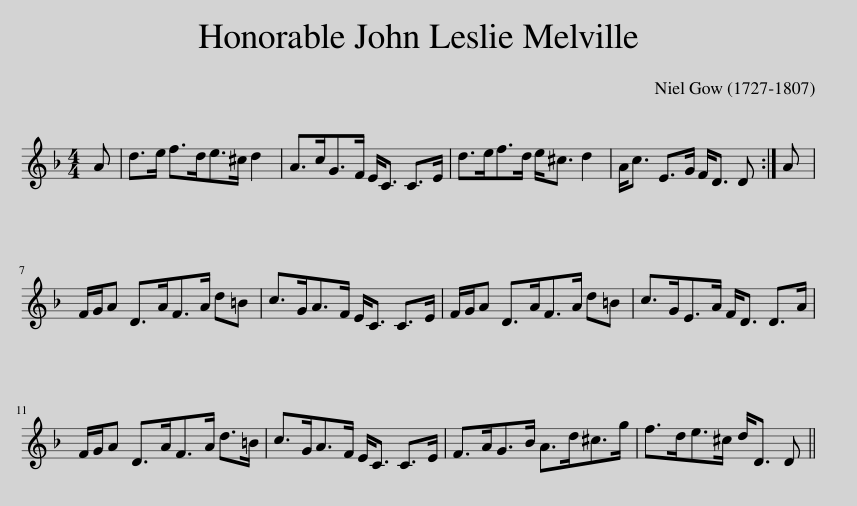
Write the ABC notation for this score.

X:1
L:1/8
M:4/4
I:linebreak $
K:Dmin
V:1 treble
V:1
 A | d>e f>de>^c d2 | A>cG>F E<C C>E | d>ef>d e<^c d2 | A<c E>G F<D D :| %5
 A |$ F/G/A D>AF>A d=B | c>GA>F E<C C>E | F/G/A D>AF>A d=B | c>GE>A F<D D>A |$ %10
 F/G/A D>AF>A d>=B | c>GA>F E<C C>E | F>AG>B A>d^c>g | f>de>^c d<D D || %14
